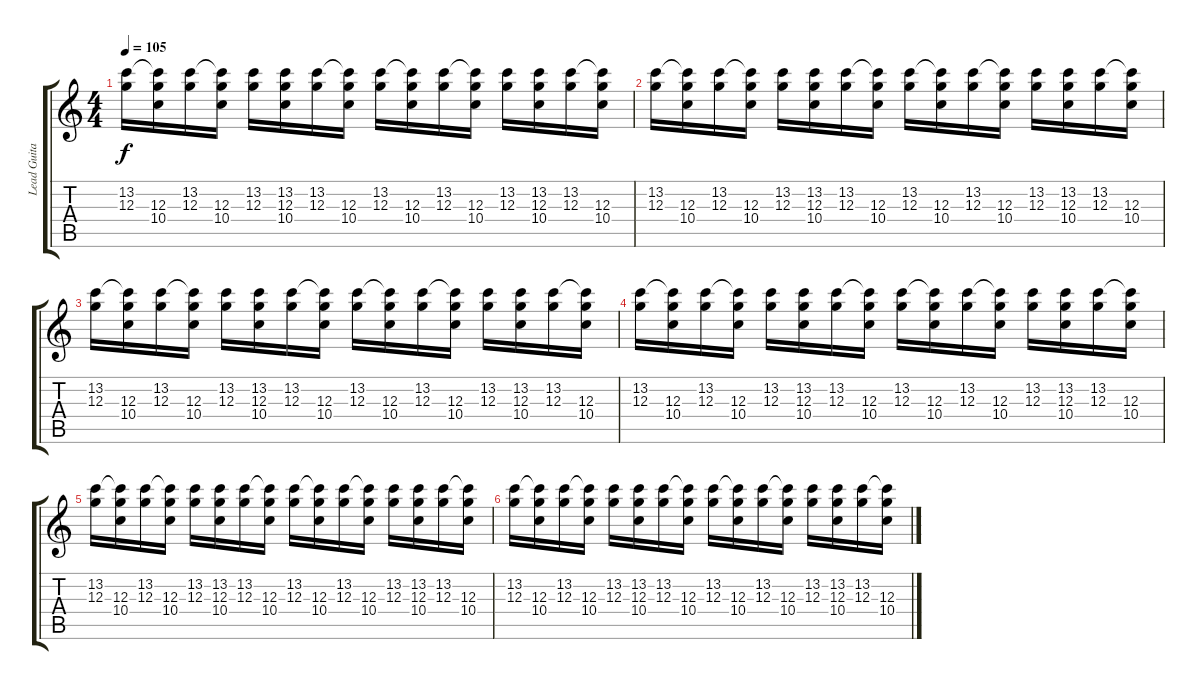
\track ("Lead Guitar" "Lead Guita") {instrument overdrivenguitar}
\staff {score tabs}
\tuning (E4 B3 G3 D3 A2 E2) {hide}
\ts (4 4)
\tempo 105
\clef g2
\ks c
(13.2 12.3).16{dy f} (13.2{t} 12.3 10.4).16 (13.2 12.3).16 (13.2{t} 12.3 10.4).16 (13.2 12.3).16 (13.2 12.3 10.4).16 (13.2 12.3).16 (13.2{t} 12.3 10.4).16 (13.2 12.3).16 (13.2{t} 12.3 10.4).16 (13.2 12.3).16 (13.2{t} 12.3 10.4).16 (13.2 12.3).16 (13.2 12.3 10.4).16 (13.2 12.3).16 (13.2{t} 12.3 10.4).16 |
(13.2 12.3).16 (13.2{t} 12.3 10.4).16 (13.2 12.3).16 (13.2{t} 12.3 10.4).16 (13.2 12.3).16 (13.2 12.3 10.4).16 (13.2 12.3).16 (13.2{t} 12.3 10.4).16 (13.2 12.3).16 (13.2{t} 12.3 10.4).16 (13.2 12.3).16 (13.2{t} 12.3 10.4).16 (13.2 12.3).16 (13.2 12.3 10.4).16 (13.2 12.3).16 (13.2{t} 12.3 10.4).16 |
(13.2 12.3).16 (13.2{t} 12.3 10.4).16 (13.2 12.3).16 (13.2{t} 12.3 10.4).16 (13.2 12.3).16 (13.2 12.3 10.4).16 (13.2 12.3).16 (13.2{t} 12.3 10.4).16 (13.2 12.3).16 (13.2{t} 12.3 10.4).16 (13.2 12.3).16 (13.2{t} 12.3 10.4).16 (13.2 12.3).16 (13.2 12.3 10.4).16 (13.2 12.3).16 (13.2{t} 12.3 10.4).16 |
(13.2 12.3).16 (13.2{t} 12.3 10.4).16 (13.2 12.3).16 (13.2{t} 12.3 10.4).16 (13.2 12.3).16 (13.2 12.3 10.4).16 (13.2 12.3).16 (13.2{t} 12.3 10.4).16 (13.2 12.3).16 (13.2{t} 12.3 10.4).16 (13.2 12.3).16 (13.2{t} 12.3 10.4).16 (13.2 12.3).16 (13.2 12.3 10.4).16 (13.2 12.3).16 (13.2{t} 12.3 10.4).16 |
(13.2 12.3).16 (13.2{t} 12.3 10.4).16 (13.2 12.3).16 (13.2{t} 12.3 10.4).16 (13.2 12.3).16 (13.2 12.3 10.4).16 (13.2 12.3).16 (13.2{t} 12.3 10.4).16 (13.2 12.3).16 (13.2{t} 12.3 10.4).16 (13.2 12.3).16 (13.2{t} 12.3 10.4).16 (13.2 12.3).16 (13.2 12.3 10.4).16 (13.2 12.3).16 (13.2{t} 12.3 10.4).16 |
(13.2 12.3).16 (13.2{t} 12.3 10.4).16 (13.2 12.3).16 (13.2{t} 12.3 10.4).16 (13.2 12.3).16 (13.2 12.3 10.4).16 (13.2 12.3).16 (13.2{t} 12.3 10.4).16 (13.2 12.3).16 (13.2{t} 12.3 10.4).16 (13.2 12.3).16 (13.2{t} 12.3 10.4).16 (13.2 12.3).16 (13.2 12.3 10.4).16 (13.2 12.3).16 (13.2{t} 12.3 10.4).16
